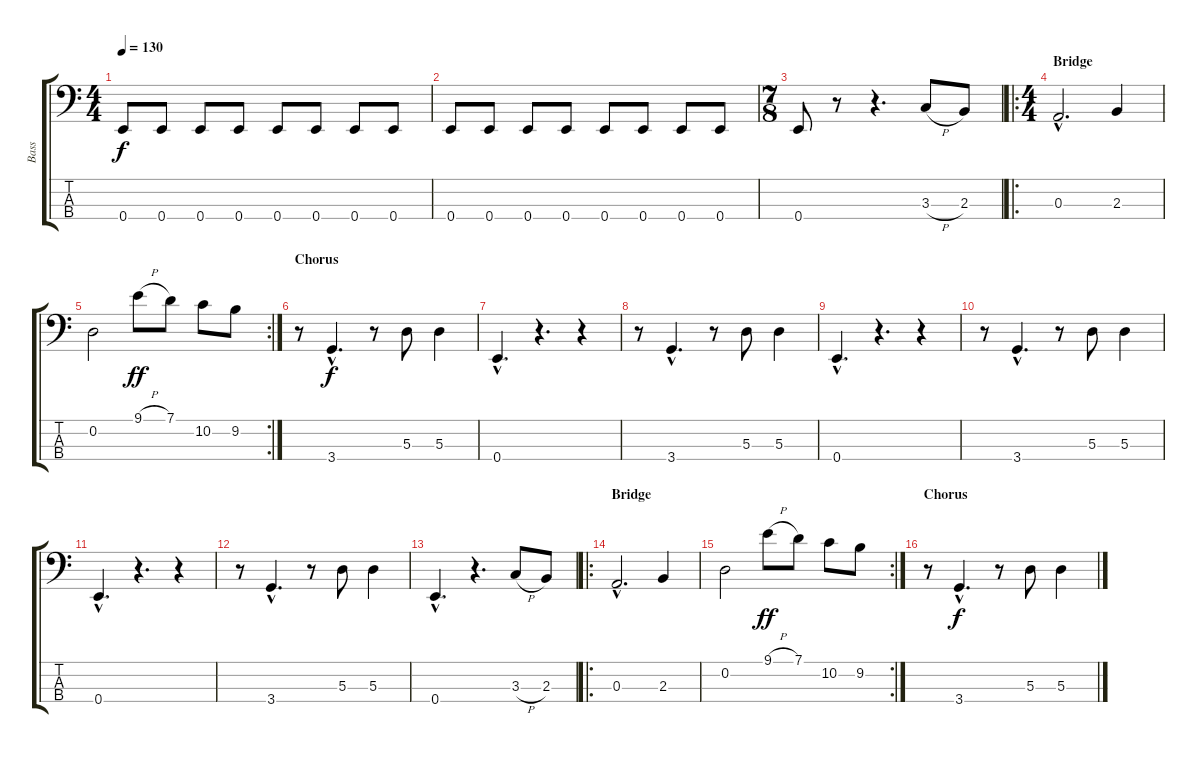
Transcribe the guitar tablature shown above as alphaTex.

\track ("Bass" "Bass") {instrument electricbasspick}
\staff {score tabs}
\tuning (G2 D2 A1 E1) {hide}
\ts (4 4)
\tempo 130
\clef f4
\ks c
0.4.8{dy f} 0.4.8 0.4.8 0.4.8 0.4.8 0.4.8 0.4.8 0.4.8 |
0.4.8 0.4.8 0.4.8 0.4.8 0.4.8 0.4.8 0.4.8 0.4.8 |
\ts (7 8)
0.4.8 r.8 r.4{d} 3.3{h}.8{volume 12} 2.3.8 |
\ro
\ts (4 4)
\section ("" "Bridge")
0.3{hac}.2{d} 2.3.4 |
\rc 2
0.2.2 9.1{h}.8{dy ff} 7.1.8 10.2.8 9.2.8 |
\section ("" "Chorus")
r.8 3.4{hac}.4{d dy f} r.8 5.3.8 5.3.4 |
0.4{hac}.4{d} r.4{d} r.4 |
r.8 3.4{hac}.4{d} r.8 5.3.8 5.3.4 |
0.4{hac}.4{d} r.4{d} r.4 |
r.8 3.4{hac}.4{d} r.8 5.3.8 5.3.4 |
0.4{hac}.4{d} r.4{d} r.4 |
r.8 3.4{hac}.4{d} r.8 5.3.8 5.3.4 |
0.4{hac}.4{d} r.4{d} 3.3{h}.8 2.3.8 |
\ro
\section ("" "Bridge")
0.3{hac}.2{d} 2.3.4 |
\rc 2
0.2.2 9.1{h}.8{dy ff} 7.1.8 10.2.8 9.2.8 |
\section ("" "Chorus")
r.8 3.4{hac}.4{d dy f} r.8 5.3.8 5.3.4
